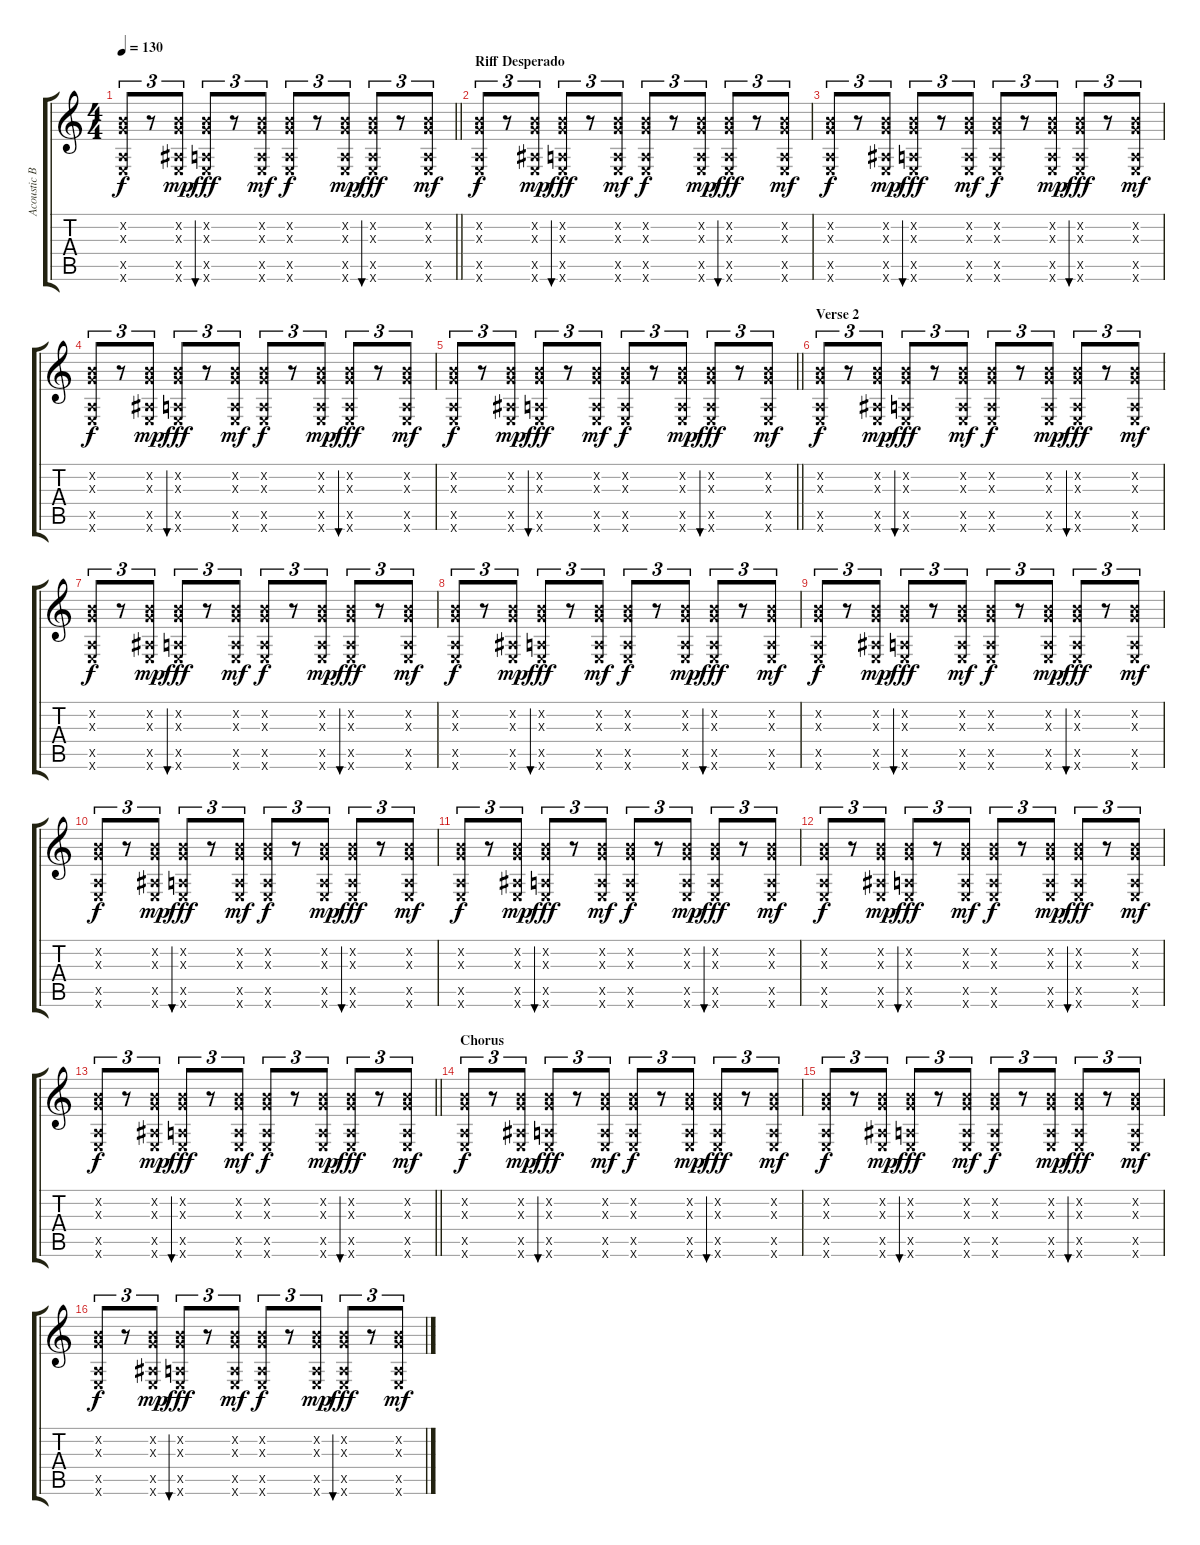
\track ("Acoustic Background" "Acoustic B") {instrument acousticguitarsteel}
\staff {score tabs}
\tuning (E4 B3 G3 D3 A2 E2) {hide}
\ts (4 4)
\tempo 130
\clef g2
\barLineRight lightlight
\ks c
(0.2{x} 0.3{x} 0.5{x} 0.6{x}).8{tu (3 2) dy f} r.8{tu (3 2)} (0.2{x} 0.3{x} 1.5{x} 0.6{x}).8{tu (3 2) dy mp} (0.2{x} 0.3{x} 0.5{x} 0.6{x}).8{tu (3 2) bu 120 dy fff} r.8{tu (3 2)} (0.2{x} 0.3{x} 0.5{x} 0.6{x}).8{tu (3 2) dy mf} (0.2{x} 0.3{x} 0.5{x} 0.6{x}).8{tu (3 2) dy f} r.8{tu (3 2)} (0.2{x} 0.3{x} 0.5{x} 0.6{x}).8{tu (3 2) dy mp} (0.2{x} 0.3{x} 0.5{x} 0.6{x}).8{tu (3 2) bu 120 dy fff} r.8{tu (3 2)} (0.2{x} 0.3{x} 0.5{x} 0.6{x}).8{tu (3 2) dy mf} |
\section ("" "Riff Desperado")
(0.2{x} 0.3{x} 0.5{x} 0.6{x}).8{tu (3 2) dy f} r.8{tu (3 2)} (0.2{x} 0.3{x} 1.5{x} 0.6{x}).8{tu (3 2) dy mp} (0.2{x} 0.3{x} 0.5{x} 0.6{x}).8{tu (3 2) bu 120 dy fff} r.8{tu (3 2)} (0.2{x} 0.3{x} 0.5{x} 0.6{x}).8{tu (3 2) dy mf} (0.2{x} 0.3{x} 0.5{x} 0.6{x}).8{tu (3 2) dy f} r.8{tu (3 2)} (0.2{x} 0.3{x} 0.5{x} 0.6{x}).8{tu (3 2) dy mp} (0.2{x} 0.3{x} 0.5{x} 0.6{x}).8{tu (3 2) bu 120 dy fff} r.8{tu (3 2)} (0.2{x} 0.3{x} 0.5{x} 0.6{x}).8{tu (3 2) dy mf} |
(0.2{x} 0.3{x} 0.5{x} 0.6{x}).8{tu (3 2) dy f} r.8{tu (3 2)} (0.2{x} 0.3{x} 1.5{x} 0.6{x}).8{tu (3 2) dy mp} (0.2{x} 0.3{x} 0.5{x} 0.6{x}).8{tu (3 2) bu 120 dy fff} r.8{tu (3 2)} (0.2{x} 0.3{x} 0.5{x} 0.6{x}).8{tu (3 2) dy mf} (0.2{x} 0.3{x} 0.5{x} 0.6{x}).8{tu (3 2) dy f} r.8{tu (3 2)} (0.2{x} 0.3{x} 0.5{x} 0.6{x}).8{tu (3 2) dy mp} (0.2{x} 0.3{x} 0.5{x} 0.6{x}).8{tu (3 2) bu 120 dy fff} r.8{tu (3 2)} (0.2{x} 0.3{x} 0.5{x} 0.6{x}).8{tu (3 2) dy mf} |
(0.2{x} 0.3{x} 0.5{x} 0.6{x}).8{tu (3 2) dy f} r.8{tu (3 2)} (0.2{x} 0.3{x} 1.5{x} 0.6{x}).8{tu (3 2) dy mp} (0.2{x} 0.3{x} 0.5{x} 0.6{x}).8{tu (3 2) bu 120 dy fff} r.8{tu (3 2)} (0.2{x} 0.3{x} 0.5{x} 0.6{x}).8{tu (3 2) dy mf} (0.2{x} 0.3{x} 0.5{x} 0.6{x}).8{tu (3 2) dy f} r.8{tu (3 2)} (0.2{x} 0.3{x} 0.5{x} 0.6{x}).8{tu (3 2) dy mp} (0.2{x} 0.3{x} 0.5{x} 0.6{x}).8{tu (3 2) bu 120 dy fff} r.8{tu (3 2)} (0.2{x} 0.3{x} 0.5{x} 0.6{x}).8{tu (3 2) dy mf} |
\barLineRight lightlight
(0.2{x} 0.3{x} 0.5{x} 0.6{x}).8{tu (3 2) dy f} r.8{tu (3 2)} (0.2{x} 0.3{x} 1.5{x} 0.6{x}).8{tu (3 2) dy mp} (0.2{x} 0.3{x} 0.5{x} 0.6{x}).8{tu (3 2) bu 120 dy fff} r.8{tu (3 2)} (0.2{x} 0.3{x} 0.5{x} 0.6{x}).8{tu (3 2) dy mf} (0.2{x} 0.3{x} 0.5{x} 0.6{x}).8{tu (3 2) dy f} r.8{tu (3 2)} (0.2{x} 0.3{x} 0.5{x} 0.6{x}).8{tu (3 2) dy mp} (0.2{x} 0.3{x} 0.5{x} 0.6{x}).8{tu (3 2) bu 120 dy fff} r.8{tu (3 2)} (0.2{x} 0.3{x} 0.5{x} 0.6{x}).8{tu (3 2) dy mf} |
\section ("" "Verse 2")
(0.2{x} 0.3{x} 0.5{x} 0.6{x}).8{tu (3 2) dy f} r.8{tu (3 2)} (0.2{x} 0.3{x} 1.5{x} 0.6{x}).8{tu (3 2) dy mp} (0.2{x} 0.3{x} 0.5{x} 0.6{x}).8{tu (3 2) bu 120 dy fff} r.8{tu (3 2)} (0.2{x} 0.3{x} 0.5{x} 0.6{x}).8{tu (3 2) dy mf} (0.2{x} 0.3{x} 0.5{x} 0.6{x}).8{tu (3 2) dy f} r.8{tu (3 2)} (0.2{x} 0.3{x} 0.5{x} 0.6{x}).8{tu (3 2) dy mp} (0.2{x} 0.3{x} 0.5{x} 0.6{x}).8{tu (3 2) bu 120 dy fff} r.8{tu (3 2)} (0.2{x} 0.3{x} 0.5{x} 0.6{x}).8{tu (3 2) dy mf} |
(0.2{x} 0.3{x} 0.5{x} 0.6{x}).8{tu (3 2) dy f} r.8{tu (3 2)} (0.2{x} 0.3{x} 1.5{x} 0.6{x}).8{tu (3 2) dy mp} (0.2{x} 0.3{x} 0.5{x} 0.6{x}).8{tu (3 2) bu 120 dy fff} r.8{tu (3 2)} (0.2{x} 0.3{x} 0.5{x} 0.6{x}).8{tu (3 2) dy mf} (0.2{x} 0.3{x} 0.5{x} 0.6{x}).8{tu (3 2) dy f} r.8{tu (3 2)} (0.2{x} 0.3{x} 0.5{x} 0.6{x}).8{tu (3 2) dy mp} (0.2{x} 0.3{x} 0.5{x} 0.6{x}).8{tu (3 2) bu 120 dy fff} r.8{tu (3 2)} (0.2{x} 0.3{x} 0.5{x} 0.6{x}).8{tu (3 2) dy mf} |
(0.2{x} 0.3{x} 0.5{x} 0.6{x}).8{tu (3 2) dy f} r.8{tu (3 2)} (0.2{x} 0.3{x} 1.5{x} 0.6{x}).8{tu (3 2) dy mp} (0.2{x} 0.3{x} 0.5{x} 0.6{x}).8{tu (3 2) bu 120 dy fff} r.8{tu (3 2)} (0.2{x} 0.3{x} 0.5{x} 0.6{x}).8{tu (3 2) dy mf} (0.2{x} 0.3{x} 0.5{x} 0.6{x}).8{tu (3 2) dy f} r.8{tu (3 2)} (0.2{x} 0.3{x} 0.5{x} 0.6{x}).8{tu (3 2) dy mp} (0.2{x} 0.3{x} 0.5{x} 0.6{x}).8{tu (3 2) bu 120 dy fff} r.8{tu (3 2)} (0.2{x} 0.3{x} 0.5{x} 0.6{x}).8{tu (3 2) dy mf} |
(0.2{x} 0.3{x} 0.5{x} 0.6{x}).8{tu (3 2) dy f} r.8{tu (3 2)} (0.2{x} 0.3{x} 1.5{x} 0.6{x}).8{tu (3 2) dy mp} (0.2{x} 0.3{x} 0.5{x} 0.6{x}).8{tu (3 2) bu 120 dy fff} r.8{tu (3 2)} (0.2{x} 0.3{x} 0.5{x} 0.6{x}).8{tu (3 2) dy mf} (0.2{x} 0.3{x} 0.5{x} 0.6{x}).8{tu (3 2) dy f} r.8{tu (3 2)} (0.2{x} 0.3{x} 0.5{x} 0.6{x}).8{tu (3 2) dy mp} (0.2{x} 0.3{x} 0.5{x} 0.6{x}).8{tu (3 2) bu 120 dy fff} r.8{tu (3 2)} (0.2{x} 0.3{x} 0.5{x} 0.6{x}).8{tu (3 2) dy mf} |
(0.2{x} 0.3{x} 0.5{x} 0.6{x}).8{tu (3 2) dy f} r.8{tu (3 2)} (0.2{x} 0.3{x} 1.5{x} 0.6{x}).8{tu (3 2) dy mp} (0.2{x} 0.3{x} 0.5{x} 0.6{x}).8{tu (3 2) bu 120 dy fff} r.8{tu (3 2)} (0.2{x} 0.3{x} 0.5{x} 0.6{x}).8{tu (3 2) dy mf} (0.2{x} 0.3{x} 0.5{x} 0.6{x}).8{tu (3 2) dy f} r.8{tu (3 2)} (0.2{x} 0.3{x} 0.5{x} 0.6{x}).8{tu (3 2) dy mp} (0.2{x} 0.3{x} 0.5{x} 0.6{x}).8{tu (3 2) bu 120 dy fff} r.8{tu (3 2)} (0.2{x} 0.3{x} 0.5{x} 0.6{x}).8{tu (3 2) dy mf} |
(0.2{x} 0.3{x} 0.5{x} 0.6{x}).8{tu (3 2) dy f} r.8{tu (3 2)} (0.2{x} 0.3{x} 1.5{x} 0.6{x}).8{tu (3 2) dy mp} (0.2{x} 0.3{x} 0.5{x} 0.6{x}).8{tu (3 2) bu 120 dy fff} r.8{tu (3 2)} (0.2{x} 0.3{x} 0.5{x} 0.6{x}).8{tu (3 2) dy mf} (0.2{x} 0.3{x} 0.5{x} 0.6{x}).8{tu (3 2) dy f} r.8{tu (3 2)} (0.2{x} 0.3{x} 0.5{x} 0.6{x}).8{tu (3 2) dy mp} (0.2{x} 0.3{x} 0.5{x} 0.6{x}).8{tu (3 2) bu 120 dy fff} r.8{tu (3 2)} (0.2{x} 0.3{x} 0.5{x} 0.6{x}).8{tu (3 2) dy mf} |
(0.2{x} 0.3{x} 0.5{x} 0.6{x}).8{tu (3 2) dy f} r.8{tu (3 2)} (0.2{x} 0.3{x} 1.5{x} 0.6{x}).8{tu (3 2) dy mp} (0.2{x} 0.3{x} 0.5{x} 0.6{x}).8{tu (3 2) bu 120 dy fff} r.8{tu (3 2)} (0.2{x} 0.3{x} 0.5{x} 0.6{x}).8{tu (3 2) dy mf} (0.2{x} 0.3{x} 0.5{x} 0.6{x}).8{tu (3 2) dy f} r.8{tu (3 2)} (0.2{x} 0.3{x} 0.5{x} 0.6{x}).8{tu (3 2) dy mp} (0.2{x} 0.3{x} 0.5{x} 0.6{x}).8{tu (3 2) bu 120 dy fff} r.8{tu (3 2)} (0.2{x} 0.3{x} 0.5{x} 0.6{x}).8{tu (3 2) dy mf} |
\barLineRight lightlight
(0.2{x} 0.3{x} 0.5{x} 0.6{x}).8{tu (3 2) dy f} r.8{tu (3 2)} (0.2{x} 0.3{x} 1.5{x} 0.6{x}).8{tu (3 2) dy mp} (0.2{x} 0.3{x} 0.5{x} 0.6{x}).8{tu (3 2) bu 120 dy fff} r.8{tu (3 2)} (0.2{x} 0.3{x} 0.5{x} 0.6{x}).8{tu (3 2) dy mf} (0.2{x} 0.3{x} 0.5{x} 0.6{x}).8{tu (3 2) dy f} r.8{tu (3 2)} (0.2{x} 0.3{x} 0.5{x} 0.6{x}).8{tu (3 2) dy mp} (0.2{x} 0.3{x} 0.5{x} 0.6{x}).8{tu (3 2) bu 120 dy fff} r.8{tu (3 2)} (0.2{x} 0.3{x} 0.5{x} 0.6{x}).8{tu (3 2) dy mf} |
\section ("" "Chorus")
(0.2{x} 0.3{x} 0.5{x} 0.6{x}).8{tu (3 2) dy f} r.8{tu (3 2)} (0.2{x} 0.3{x} 1.5{x} 0.6{x}).8{tu (3 2) dy mp} (0.2{x} 0.3{x} 0.5{x} 0.6{x}).8{tu (3 2) bu 120 dy fff} r.8{tu (3 2)} (0.2{x} 0.3{x} 0.5{x} 0.6{x}).8{tu (3 2) dy mf} (0.2{x} 0.3{x} 0.5{x} 0.6{x}).8{tu (3 2) dy f} r.8{tu (3 2)} (0.2{x} 0.3{x} 0.5{x} 0.6{x}).8{tu (3 2) dy mp} (0.2{x} 0.3{x} 0.5{x} 0.6{x}).8{tu (3 2) bu 120 dy fff} r.8{tu (3 2)} (0.2{x} 0.3{x} 0.5{x} 0.6{x}).8{tu (3 2) dy mf} |
(0.2{x} 0.3{x} 0.5{x} 0.6{x}).8{tu (3 2) dy f} r.8{tu (3 2)} (0.2{x} 0.3{x} 1.5{x} 0.6{x}).8{tu (3 2) dy mp} (0.2{x} 0.3{x} 0.5{x} 0.6{x}).8{tu (3 2) bu 120 dy fff} r.8{tu (3 2)} (0.2{x} 0.3{x} 0.5{x} 0.6{x}).8{tu (3 2) dy mf} (0.2{x} 0.3{x} 0.5{x} 0.6{x}).8{tu (3 2) dy f} r.8{tu (3 2)} (0.2{x} 0.3{x} 0.5{x} 0.6{x}).8{tu (3 2) dy mp} (0.2{x} 0.3{x} 0.5{x} 0.6{x}).8{tu (3 2) bu 120 dy fff} r.8{tu (3 2)} (0.2{x} 0.3{x} 0.5{x} 0.6{x}).8{tu (3 2) dy mf} |
(0.2{x} 0.3{x} 0.5{x} 0.6{x}).8{tu (3 2) dy f} r.8{tu (3 2)} (0.2{x} 0.3{x} 1.5{x} 0.6{x}).8{tu (3 2) dy mp} (0.2{x} 0.3{x} 0.5{x} 0.6{x}).8{tu (3 2) bu 120 dy fff} r.8{tu (3 2)} (0.2{x} 0.3{x} 0.5{x} 0.6{x}).8{tu (3 2) dy mf} (0.2{x} 0.3{x} 0.5{x} 0.6{x}).8{tu (3 2) dy f} r.8{tu (3 2)} (0.2{x} 0.3{x} 0.5{x} 0.6{x}).8{tu (3 2) dy mp} (0.2{x} 0.3{x} 0.5{x} 0.6{x}).8{tu (3 2) bu 120 dy fff} r.8{tu (3 2)} (0.2{x} 0.3{x} 0.5{x} 0.6{x}).8{tu (3 2) dy mf}
